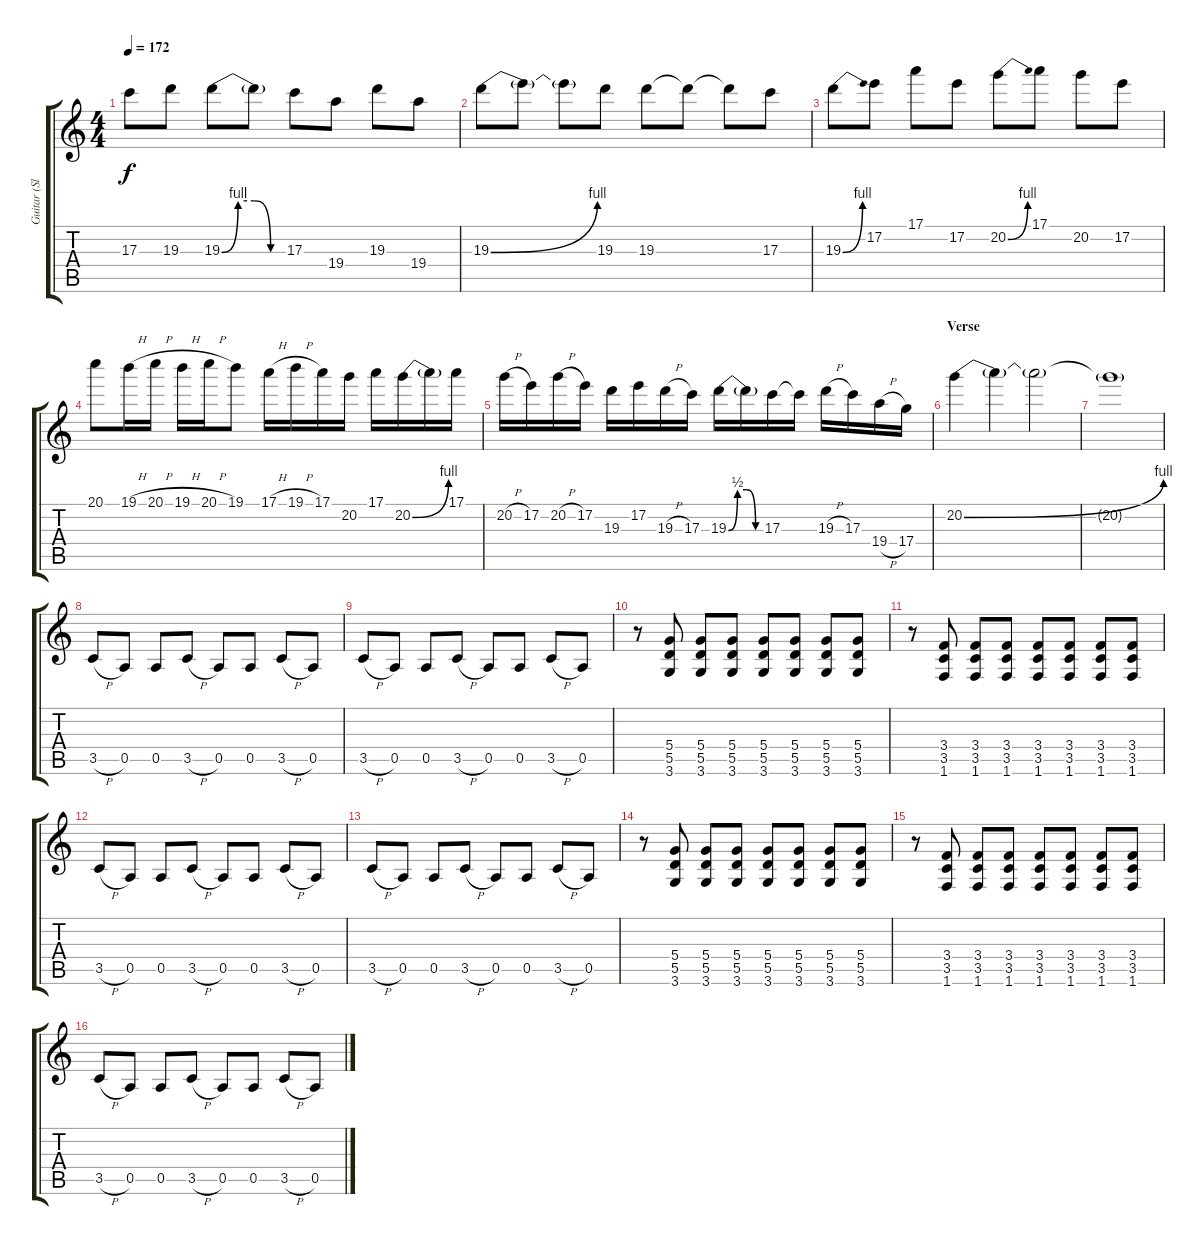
\track ("Guitar (Slash)" "Guitar (Sl") {instrument overdrivenguitar}
\staff {score tabs}
\tuning (E4 B3 G3 D3 A2 E2) {hide}
\ts (4 4)
\tempo 172
\clef g2
\ks c
17.3.8{dy f} 19.3.8 19.3{be (custom 0 0 15 4 30 4 45 0 60 0)}.8 19.3{t}.8 17.3.8 19.4.8 19.3.8 19.4.8 |
19.3{be (bend 0 0 60 4)}.8 19.3{t}.8 19.3{t}.8 19.3.8 19.3.8 19.3{t}.8 19.3{t}.8 17.3.8 |
19.3{be (bend 0 0 60 4)}.8 17.2.8 17.1.8 17.2.8 20.2{be (bend 0 0 60 4)}.8 17.1.8 20.2.8 17.2.8 |
20.1.8 19.1{h}.16 20.1{h}.16 19.1{h}.16 20.1{h}.16 19.1.8 17.1{h}.16 19.1{h}.16 17.1.16 20.2.16 17.1.16 20.2{be (bend 0 0 60 4)}.16 20.2{t}.16 17.1.16 |
20.2{h}.16 17.2.16 20.2{h}.16 17.2.16 19.3.16 17.2.16 19.3{h}.16 17.3.16 19.3{be (custom 0 0 15 2 30 2 45 0 60 0)}.16 19.3{t}.16 17.3.16 17.3{t}.16 19.3{h}.16 17.3.16 19.4{h}.16 17.4.16 |
\section ("" "Verse")
20.2{be (bend 0 0 60 4)}.4 20.2{t}.4 20.2{t}.2 |
20.2{t}.1 |
3.5{h}.8{volume 15 balance 4} 0.5.8 0.5.8 3.5{h}.8 0.5.8 0.5.8 3.5{h}.8 0.5.8 |
3.5{h}.8 0.5.8 0.5.8 3.5{h}.8 0.5.8 0.5.8 3.5{h}.8 0.5.8 |
r.8 (5.4 5.5 3.6).8 (5.4 5.5 3.6).8 (5.4 5.5 3.6).8 (5.4 5.5 3.6).8 (5.4 5.5 3.6).8 (5.4 5.5 3.6).8 (5.4 5.5 3.6).8 |
r.8 (3.4 3.5 1.6).8 (3.4 3.5 1.6).8 (3.4 3.5 1.6).8 (3.4 3.5 1.6).8 (3.4 3.5 1.6).8 (3.4 3.5 1.6).8 (3.4 3.5 1.6).8 |
3.5{h}.8 0.5.8 0.5.8 3.5{h}.8 0.5.8 0.5.8 3.5{h}.8 0.5.8 |
3.5{h}.8 0.5.8 0.5.8 3.5{h}.8 0.5.8 0.5.8 3.5{h}.8 0.5.8 |
r.8 (5.4 5.5 3.6).8 (5.4 5.5 3.6).8 (5.4 5.5 3.6).8 (5.4 5.5 3.6).8 (5.4 5.5 3.6).8 (5.4 5.5 3.6).8 (5.4 5.5 3.6).8 |
r.8 (3.4 3.5 1.6).8 (3.4 3.5 1.6).8 (3.4 3.5 1.6).8 (3.4 3.5 1.6).8 (3.4 3.5 1.6).8 (3.4 3.5 1.6).8 (3.4 3.5 1.6).8 |
3.5{h}.8 0.5.8 0.5.8 3.5{h}.8 0.5.8 0.5.8 3.5{h}.8 0.5.8
